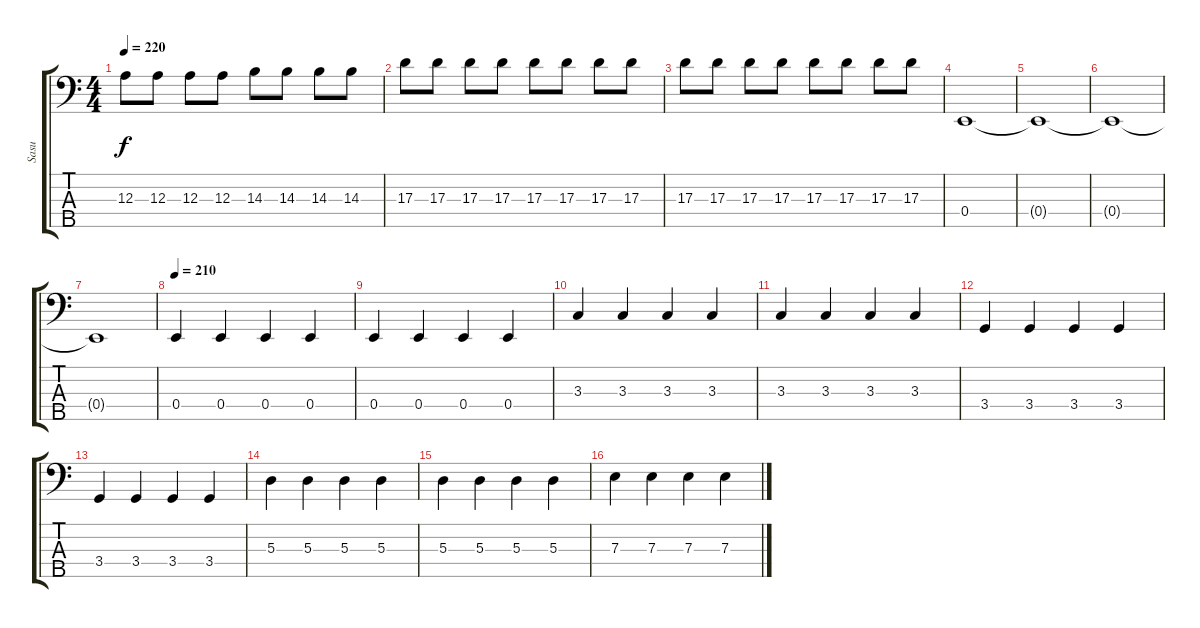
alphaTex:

\track ("Sasu" "Sasu") {instrument electricbassfinger}
\staff {score tabs}
\tuning (G2 D2 A1 E1 B0) {hide}
\ts (4 4)
\tempo 220
\clef f4
\ks c
12.3.8{dy f} 12.3.8 12.3.8 12.3.8 14.3.8 14.3.8 14.3.8 14.3.8 |
17.3.8 17.3.8 17.3.8 17.3.8 17.3.8 17.3.8 17.3.8 17.3.8 |
17.3.8 17.3.8 17.3.8 17.3.8 17.3.8 17.3.8 17.3.8 17.3.8 |
0.4.1 |
0.4{t}.1 |
0.4{t}.1 |
0.4{t}.1 |
\tempo 210
0.4.4 0.4.4 0.4.4 0.4.4 |
0.4.4 0.4.4 0.4.4 0.4.4 |
3.3.4 3.3.4 3.3.4 3.3.4 |
3.3.4 3.3.4 3.3.4 3.3.4 |
3.4.4 3.4.4 3.4.4 3.4.4 |
3.4.4 3.4.4 3.4.4 3.4.4 |
5.3.4 5.3.4 5.3.4 5.3.4 |
5.3.4 5.3.4 5.3.4 5.3.4 |
7.3.4 7.3.4 7.3.4 7.3.4
